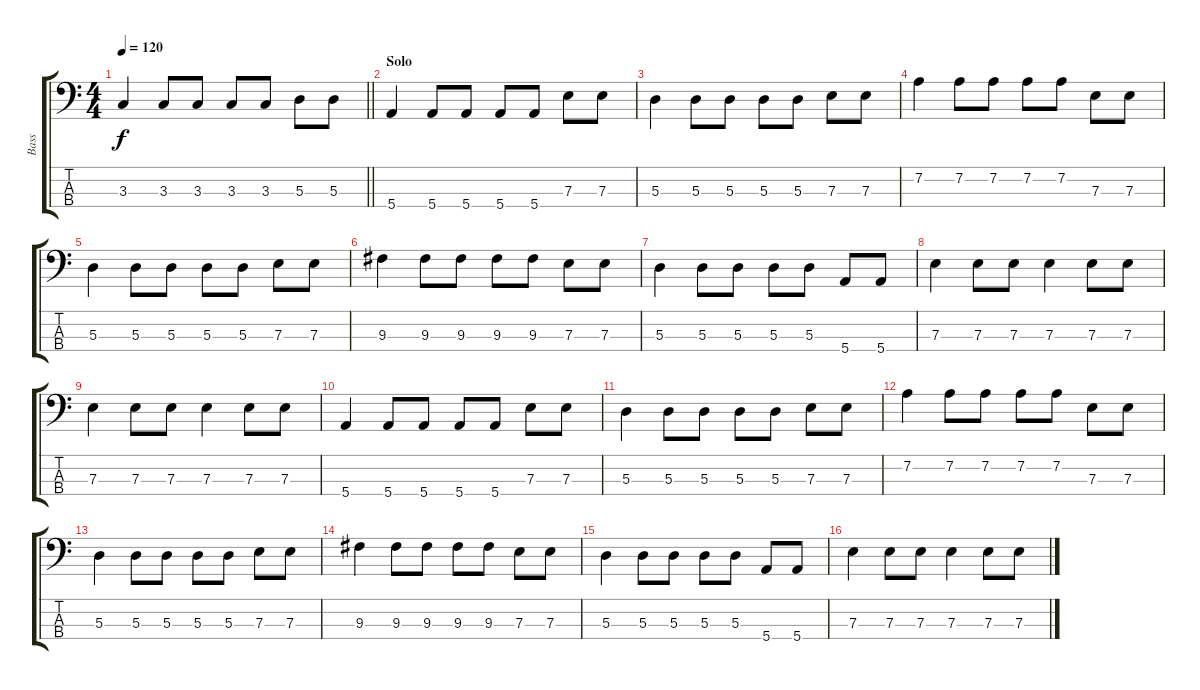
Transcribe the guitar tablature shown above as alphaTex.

\track ("Bass" "Bass") {instrument electricbasspick}
\staff {score tabs}
\tuning (G2 D2 A1 E1) {hide}
\ts (4 4)
\tempo 120
\clef f4
\barLineRight lightlight
\ks c
3.3.4{dy f} 3.3.8 3.3.8 3.3.8 3.3.8 5.3.8 5.3.8 |
\section ("" "Solo")
5.4.4 5.4.8 5.4.8 5.4.8 5.4.8 7.3.8 7.3.8 |
5.3.4 5.3.8 5.3.8 5.3.8 5.3.8 7.3.8 7.3.8 |
7.2.4 7.2.8 7.2.8 7.2.8 7.2.8 7.3.8 7.3.8 |
5.3.4 5.3.8 5.3.8 5.3.8 5.3.8 7.3.8 7.3.8 |
9.3.4 9.3.8 9.3.8 9.3.8 9.3.8 7.3.8 7.3.8 |
5.3.4 5.3.8 5.3.8 5.3.8 5.3.8 5.4.8 5.4.8 |
7.3.4 7.3.8 7.3.8 7.3.4 7.3.8 7.3.8 |
7.3.4 7.3.8 7.3.8 7.3.4 7.3.8 7.3.8 |
5.4.4 5.4.8 5.4.8 5.4.8 5.4.8 7.3.8 7.3.8 |
5.3.4 5.3.8 5.3.8 5.3.8 5.3.8 7.3.8 7.3.8 |
7.2.4 7.2.8 7.2.8 7.2.8 7.2.8 7.3.8 7.3.8 |
5.3.4 5.3.8 5.3.8 5.3.8 5.3.8 7.3.8 7.3.8 |
9.3.4 9.3.8 9.3.8 9.3.8 9.3.8 7.3.8 7.3.8 |
5.3.4 5.3.8 5.3.8 5.3.8 5.3.8 5.4.8 5.4.8 |
7.3.4 7.3.8 7.3.8 7.3.4 7.3.8 7.3.8
